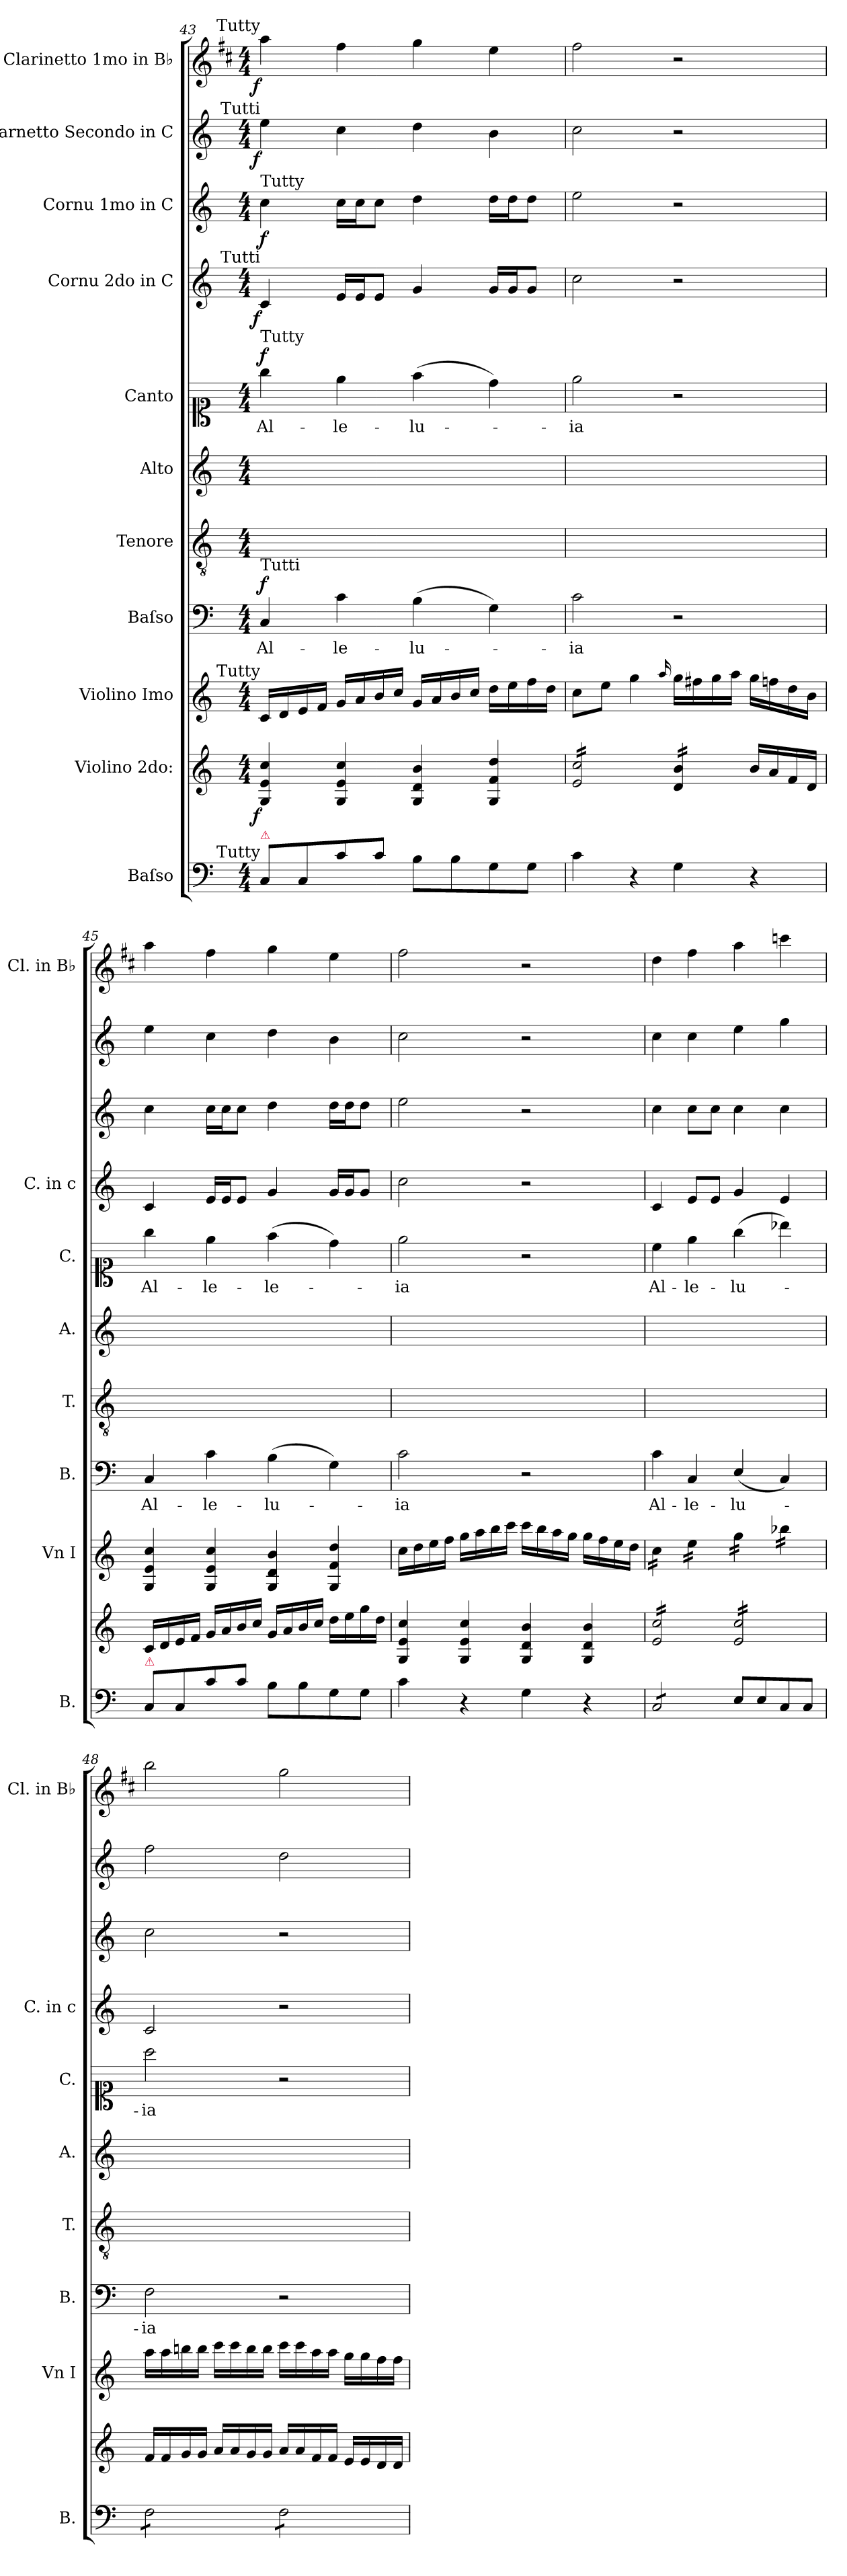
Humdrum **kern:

**kern	**dynam	**kern	**dynam	**kern	**dynam	**kern	**text	**dynam	**kern	**kern	**kern	**text	**dynam	**kern	**dynam	**kern	**dynam	**kern	**dynam	**kern	**dynam
*part11	*part11	*part10	*part10	*part9	*part9	*part8	*part8	*part8	*part7	*part6	*part5	*part5	*part5	*part4	*part4	*part3	*part3	*part2	*part2	*part1	*part1
*staff11	*staff11	*staff10	*staff10	*staff9	*staff9	*staff8	*staff8	*staff8	*staff7	*staff6	*staff5	*staff5	*staff5	*staff4	*staff4	*staff3	*staff3	*staff2	*staff2	*staff1	*staff1
*I"Baſso	*	*I"Violino 2do:	*	*I"Violino Imo	*	*I"Baſso	*	*	*I"Tenore	*I"Alto	*I"Canto	*	*	*I"Cornu 2do in C	*	*I"Cornu 1mo in C	*	*I"Clarnetto Secondo in C	*	*I"Clarinetto 1mo in B♭	*
*I'B.	*	*	*	*I'Vn I	*	*I'B.	*	*	*I'T.	*I'A.	*I'C.	*	*	*I'C. in c	*	*	*	*	*	*I'Cl. in B♭	*
*clefF4	*	*clefG2	*	*clefG2	*	*clefF4	*	*	*clefGv2	*clefG2	*clefC1	*	*	*clefG2	*	*clefG2	*	*clefG2	*	*clefG2	*
*	*	*	*	*	*	*	*	*	*	*	*	*	*	*	*	*	*	*	*	*ITrd1c2	*
*k[]	*	*k[]	*	*k[]	*	*k[]	*	*	*k[]	*k[]	*k[]	*	*	*k[]	*	*k[]	*	*k[]	*	*k[]	*
*C:	*	*C:	*	*C:	*	*C:	*	*	*C:	*C:	*C:	*	*	*C:	*	*C:	*	*C:	*	*C:	*
*M4/4	*	*M4/4	*	*M4/4	*	*M4/4	*	*	*M4/4	*M4/4	*M4/4	*	*	*M4/4	*	*M4/4	*	*M4/4	*	*M4/4	*
=43	=43	=43	=43	=43	=43	=43	=43	=43	=43	=43	=43	=43	=43	=43	=43	=43	=43	=43	=43	=43	=43
!	!	!	!	!	!	!	!	!	!	!	!	!	!	!	!	!	!	!	!	!LO:TX:a:rj:t=Tutty	!
!	!	!	!	!	!	!	!	!	!	!	!	!	!	!	!	!	!	!LO:TX:a:rj:t=Tutti	!	!	!
!	!	!	!	!	!	!	!	!	!	!	!	!	!	!	!	!LO:TX:a:t=Tutty	!	!	!	!	!
!	!	!	!	!	!	!	!	!	!	!	!	!	!	!LO:TX:a:rj:t=Tutti	!	!	!	!	!	!	!
!	!	!	!	!	!	!	!	!	!	!	!LO:TX:a:t=Tutty	!	!	!	!	!	!	!	!	!	!
!	!	!	!	!	!	!LO:TX:a:t=Tutti	!	!	!	!	!	!	!	!	!	!	!	!	!	!	!
!	!	!	!	!LO:TX:a:rj:t=Tutty	!	!	!	!	!	!	!	!	!	!	!	!	!	!	!	!	!
!LO:TX:a:color=crimson:t=⚠	!	!	!	!	!	!	!	!	!	!	!	!	!	!	!	!	!	!	!	!	!
!LO:TX:a:rj:t=Tutty	!	!	!	!	!	!	!	!	!	!	!	!	!	!	!	!	!	!	!	!	!
!	!LO:DY:b	!	!LO:DY:rj	!	!LO:DY:b	!	!	!LO:DY:a	!	!	!	!	!LO:DY:a	!	!LO:DY:rj	!	!	!	!LO:DY:rj	!	!LO:DY:rj
8C/L	for&colon;	4G/ 4e/ 4cc/	f	16c/LL	for&colon;	4C/	Al-	f	1ryy	1ryy	4gg\	Al-	f	4c/	f	4cc\	f	4ee\	f	4gg\	f
.	.	.	.	16d/	.	.	.	.	.	.	.	.	.	.	.	.	.	.	.	.	.
8C/	.	.	.	16e/	.	.	.	.	.	.	.	.	.	.	.	.	.	.	.	.	.
.	.	.	.	16f/JJ	.	.	.	.	.	.	.	.	.	.	.	.	.	.	.	.	.
8c\	.	4G/ 4e/ 4cc/	.	16g/LL	.	4c\	-le-	.	.	.	4ee\	-le-	.	16e/LL	.	16cc\LL	.	4cc\	.	4ee\	.
.	.	.	.	16a/	.	.	.	.	.	.	.	.	.	16e/J	.	16cc\J	.	.	.	.	.
8c\J	.	.	.	16b/	.	.	.	.	.	.	.	.	.	8e/J	.	8cc\J	.	.	.	.	.
.	.	.	.	16cc/JJ	.	.	.	.	.	.	.	.	.	.	.	.	.	.	.	.	.
8B\L	.	4G/ 4d/ 4b/	.	16g/LL	.	(4B\	-lu-	.	.	.	(4ff\	-lu-	.	4g/	.	4dd\	.	4dd\	.	4ff\	.
.	.	.	.	16a/	.	.	.	.	.	.	.	.	.	.	.	.	.	.	.	.	.
8B\	.	.	.	16b/	.	.	.	.	.	.	.	.	.	.	.	.	.	.	.	.	.
.	.	.	.	16cc/JJ	.	.	.	.	.	.	.	.	.	.	.	.	.	.	.	.	.
8G\	.	4G/ 4f/ 4dd/	.	16dd\LL	.	4G\)	.	.	.	.	4dd\)	.	.	16g/LL	.	16dd\LL	.	4b\	.	4dd\	.
.	.	.	.	16ee\	.	.	.	.	.	.	.	.	.	16g/J	.	16dd\J	.	.	.	.	.
8G\J	.	.	.	16ff\	.	.	.	.	.	.	.	.	.	8g/J	.	8dd\J	.	.	.	.	.
.	.	.	.	16dd\JJ	.	.	.	.	.	.	.	.	.	.	.	.	.	.	.	.	.
=44	=44	=44	=44	=44	=44	=44	=44	=44	=44	=44	=44	=44	=44	=44	=44	=44	=44	=44	=44	=44	=44
*	*	*tremolo	*	*	*	*	*	*	*	*	*	*	*	*	*	*	*	*	*	*	*
4c\	.	16e/ 16cc/LL	.	8cc\L	.	2c\	-ia	.	1ryy	1ryy	2ee\	-ia	.	2cc\	.	2ee\	.	2cc\	.	2ee\	.
.	.	16e/ 16cc/	.	.	.	.	.	.	.	.	.	.	.	.	.	.	.	.	.	.	.
.	.	16e/ 16cc/	.	8ee\J	.	.	.	.	.	.	.	.	.	.	.	.	.	.	.	.	.
.	.	16e/ 16cc/	.	.	.	.	.	.	.	.	.	.	.	.	.	.	.	.	.	.	.
4r	.	16e/ 16cc/	.	4gg\	.	.	.	.	.	.	.	.	.	.	.	.	.	.	.	.	.
.	.	16e/ 16cc/	.	.	.	.	.	.	.	.	.	.	.	.	.	.	.	.	.	.	.
.	.	16e/ 16cc/	.	.	.	.	.	.	.	.	.	.	.	.	.	.	.	.	.	.	.
.	.	16e/ 16cc/JJ	.	.	.	.	.	.	.	.	.	.	.	.	.	.	.	.	.	.	.
.	.	.	.	16qqaa/	.	.	.	.	.	.	.	.	.	.	.	.	.	.	.	.	.
4G\	.	16d/ 16b/LL	.	16gg\LL	.	2r	.	.	.	.	2r	.	.	2r	.	2r	.	2r	.	2r	.
.	.	16d/ 16b/	.	16ff#X\	.	.	.	.	.	.	.	.	.	.	.	.	.	.	.	.	.
.	.	16d/ 16b/	.	16gg\	.	.	.	.	.	.	.	.	.	.	.	.	.	.	.	.	.
.	.	16d/ 16b/JJ	.	16aa\JJ	.	.	.	.	.	.	.	.	.	.	.	.	.	.	.	.	.
*	*	*Xtremolo	*	*	*	*	*	*	*	*	*	*	*	*	*	*	*	*	*	*	*
4r	.	16b/LL	.	16gg\LL	.	.	.	.	.	.	.	.	.	.	.	.	.	.	.	.	.
.	.	16a/	.	16ffn\	.	.	.	.	.	.	.	.	.	.	.	.	.	.	.	.	.
.	.	16f/	.	16dd\	.	.	.	.	.	.	.	.	.	.	.	.	.	.	.	.	.
.	.	16d/JJ	.	16b\JJ	.	.	.	.	.	.	.	.	.	.	.	.	.	.	.	.	.
=45	=45	=45	=45	=45	=45	=45	=45	=45	=45	=45	=45	=45	=45	=45	=45	=45	=45	=45	=45	=45	=45
!LO:TX:a:color=crimson:t=⚠	!	!	!	!	!	!	!	!	!	!	!	!	!	!	!	!	!	!	!	!	!
8C/L	.	16c/LL	.	4G/ 4e/ 4cc/	.	4C/	Al-	.	1ryy	1ryy	4gg\	Al-	.	4c/	.	4cc\	.	4ee\	.	4gg\	.
.	.	16d/	.	.	.	.	.	.	.	.	.	.	.	.	.	.	.	.	.	.	.
8C/	.	16e/	.	.	.	.	.	.	.	.	.	.	.	.	.	.	.	.	.	.	.
.	.	16f/JJ	.	.	.	.	.	.	.	.	.	.	.	.	.	.	.	.	.	.	.
8c\	.	16g/LL	.	4G/ 4e/ 4cc/	.	4c\	-le-	.	.	.	4ee\	-le-	.	16e/LL	.	16cc\LL	.	4cc\	.	4ee\	.
.	.	16a/	.	.	.	.	.	.	.	.	.	.	.	16e/J	.	16cc\J	.	.	.	.	.
8c\J	.	16b/	.	.	.	.	.	.	.	.	.	.	.	8e/J	.	8cc\J	.	.	.	.	.
.	.	16cc/JJ	.	.	.	.	.	.	.	.	.	.	.	.	.	.	.	.	.	.	.
8B\L	.	16g/LL	.	4G/ 4d/ 4b/	.	(4B\	-lu-	.	.	.	(4ff\	-le-	.	4g/	.	4dd\	.	4dd\	.	4ff\	.
.	.	16a/	.	.	.	.	.	.	.	.	.	.	.	.	.	.	.	.	.	.	.
8B\	.	16b/	.	.	.	.	.	.	.	.	.	.	.	.	.	.	.	.	.	.	.
.	.	16cc/JJ	.	.	.	.	.	.	.	.	.	.	.	.	.	.	.	.	.	.	.
8G\	.	16dd\LL	.	4G/ 4f/ 4dd/	.	4G\)	.	.	.	.	4dd\)	.	.	16g/LL	.	16dd\LL	.	4b\	.	4dd\	.
.	.	16ee\	.	.	.	.	.	.	.	.	.	.	.	16g/J	.	16dd\J	.	.	.	.	.
8G\J	.	16gg\	.	.	.	.	.	.	.	.	.	.	.	8g/J	.	8dd\J	.	.	.	.	.
.	.	16dd\JJ	.	.	.	.	.	.	.	.	.	.	.	.	.	.	.	.	.	.	.
=46	=46	=46	=46	=46	=46	=46	=46	=46	=46	=46	=46	=46	=46	=46	=46	=46	=46	=46	=46	=46	=46
4c\	.	4G/ 4e/ 4cc/	.	16cc\LL	.	2c\	-ia	.	1ryy	1ryy	2ee\	-ia	.	2cc\	.	2ee\	.	2cc\	.	2ee\	.
.	.	.	.	16dd\	.	.	.	.	.	.	.	.	.	.	.	.	.	.	.	.	.
.	.	.	.	16ee\	.	.	.	.	.	.	.	.	.	.	.	.	.	.	.	.	.
.	.	.	.	16ff\JJ	.	.	.	.	.	.	.	.	.	.	.	.	.	.	.	.	.
4r	.	4G/ 4e/ 4cc/	.	16gg\LL	.	.	.	.	.	.	.	.	.	.	.	.	.	.	.	.	.
.	.	.	.	16aa\	.	.	.	.	.	.	.	.	.	.	.	.	.	.	.	.	.
.	.	.	.	16bb\	.	.	.	.	.	.	.	.	.	.	.	.	.	.	.	.	.
.	.	.	.	16ccc\JJ	.	.	.	.	.	.	.	.	.	.	.	.	.	.	.	.	.
4G\	.	4G/ 4d/ 4b/	.	16ccc\LL	.	2r	.	.	.	.	2r	.	.	2r	.	2r	.	2r	.	2r	.
.	.	.	.	16bb\	.	.	.	.	.	.	.	.	.	.	.	.	.	.	.	.	.
.	.	.	.	16aa\	.	.	.	.	.	.	.	.	.	.	.	.	.	.	.	.	.
.	.	.	.	16gg\JJ	.	.	.	.	.	.	.	.	.	.	.	.	.	.	.	.	.
4r	.	4G/ 4d/ 4b/	.	16gg\LL	.	.	.	.	.	.	.	.	.	.	.	.	.	.	.	.	.
.	.	.	.	16ff\	.	.	.	.	.	.	.	.	.	.	.	.	.	.	.	.	.
.	.	.	.	16ee\	.	.	.	.	.	.	.	.	.	.	.	.	.	.	.	.	.
.	.	.	.	16dd\JJ	.	.	.	.	.	.	.	.	.	.	.	.	.	.	.	.	.
=47	=47	=47	=47	=47	=47	=47	=47	=47	=47	=47	=47	=47	=47	=47	=47	=47	=47	=47	=47	=47	=47
*tremolo	*	*	*	*	*	*	*	*	*	*	*	*	*	*	*	*	*	*	*	*	*
*	*	*tremolo	*	*	*	*	*	*	*	*	*	*	*	*	*	*	*	*	*	*	*
*	*	*	*	*tremolo	*	*	*	*	*	*	*	*	*	*	*	*	*	*	*	*	*
8C/L	.	16e/ 16cc/LL	.	16cc\LL	.	4c\	Al-	.	1ryy	1ryy	4cc\	Al-	.	4c/	.	4cc\	.	4cc\	.	4cc\	.
.	.	16e/ 16cc/	.	16cc\	.	.	.	.	.	.	.	.	.	.	.	.	.	.	.	.	.
8C/	.	16e/ 16cc/	.	16cc\	.	.	.	.	.	.	.	.	.	.	.	.	.	.	.	.	.
.	.	16e/ 16cc/	.	16cc\JJ	.	.	.	.	.	.	.	.	.	.	.	.	.	.	.	.	.
8C/	.	16e/ 16cc/	.	16ee\LL	.	4C/	-le-	.	.	.	4ee\	-le-	.	8e/L	.	8cc\L	.	4cc\	.	4ee\	.
.	.	16e/ 16cc/	.	16ee\	.	.	.	.	.	.	.	.	.	.	.	.	.	.	.	.	.
8C/J	.	16e/ 16cc/	.	16ee\	.	.	.	.	.	.	.	.	.	8e/J	.	8cc\J	.	.	.	.	.
*Xtremolo	*	*	*	*	*	*	*	*	*	*	*	*	*	*	*	*	*	*	*	*	*
.	.	16e/ 16cc/JJ	.	16ee\JJ	.	.	.	.	.	.	.	.	.	.	.	.	.	.	.	.	.
8E/L	.	16e/ 16cc/LL	.	16gg\LL	.	(4E/	-lu-	.	.	.	(4gg\	-lu-	.	4g/	.	4cc\	.	4ee\	.	4gg\	.
.	.	16e/ 16cc/	.	16gg\	.	.	.	.	.	.	.	.	.	.	.	.	.	.	.	.	.
8E/	.	16e/ 16cc/	.	16gg\	.	.	.	.	.	.	.	.	.	.	.	.	.	.	.	.	.
.	.	16e/ 16cc/	.	16gg\JJ	.	.	.	.	.	.	.	.	.	.	.	.	.	.	.	.	.
8C/	.	16e/ 16cc/	.	16bb-X\LL	.	4C/)	.	.	.	.	4bb-X\)	.	.	4e/	.	4cc\	.	4gg\	.	4bb-X\	.
.	.	16e/ 16cc/	.	16bb-X\	.	.	.	.	.	.	.	.	.	.	.	.	.	.	.	.	.
8C/J	.	16e/ 16cc/	.	16bb-X\	.	.	.	.	.	.	.	.	.	.	.	.	.	.	.	.	.
.	.	16e/ 16cc/JJ	.	16bb-X\JJ	.	.	.	.	.	.	.	.	.	.	.	.	.	.	.	.	.
*	*	*	*	*Xtremolo	*	*	*	*	*	*	*	*	*	*	*	*	*	*	*	*	*
*	*	*Xtremolo	*	*	*	*	*	*	*	*	*	*	*	*	*	*	*	*	*	*	*
=48	=48	=48	=48	=48	=48	=48	=48	=48	=48	=48	=48	=48	=48	=48	=48	=48	=48	=48	=48	=48	=48
*tremolo	*	*	*	*	*	*	*	*	*	*	*	*	*	*	*	*	*	*	*	*	*
8F\L	.	16f/LL	.	16aa\LL	.	2F\	-ia	.	1ryy	1ryy	2aa\	-ia	.	2c/	.	2cc\	.	2ff\	.	2aa\	.
.	.	16f/	.	16aa\	.	.	.	.	.	.	.	.	.	.	.	.	.	.	.	.	.
8F\	.	16g/	.	16bbn\	.	.	.	.	.	.	.	.	.	.	.	.	.	.	.	.	.
.	.	16g/JJ	.	16bb\JJ	.	.	.	.	.	.	.	.	.	.	.	.	.	.	.	.	.
8F\	.	16a/LL	.	16ccc\LL	.	.	.	.	.	.	.	.	.	.	.	.	.	.	.	.	.
.	.	16a/	.	16ccc\	.	.	.	.	.	.	.	.	.	.	.	.	.	.	.	.	.
8F\J	.	16g/	.	16bb\	.	.	.	.	.	.	.	.	.	.	.	.	.	.	.	.	.
.	.	16g/JJ	.	16bb\JJ	.	.	.	.	.	.	.	.	.	.	.	.	.	.	.	.	.
8F\L	.	16a/LL	.	16ccc\LL	.	2r	.	.	.	.	2r	.	.	2r	.	2r	.	2dd\	.	2ff\	.
.	.	16a/	.	16ccc\	.	.	.	.	.	.	.	.	.	.	.	.	.	.	.	.	.
8F\	.	16f/	.	16aa\	.	.	.	.	.	.	.	.	.	.	.	.	.	.	.	.	.
.	.	16f/JJ	.	16aa\JJ	.	.	.	.	.	.	.	.	.	.	.	.	.	.	.	.	.
8F\	.	16e/LL	.	16gg\LL	.	.	.	.	.	.	.	.	.	.	.	.	.	.	.	.	.
.	.	16e/	.	16gg\	.	.	.	.	.	.	.	.	.	.	.	.	.	.	.	.	.
8F\J	.	16d/	.	16ff\	.	.	.	.	.	.	.	.	.	.	.	.	.	.	.	.	.
*Xtremolo	*	*	*	*	*	*	*	*	*	*	*	*	*	*	*	*	*	*	*	*	*
.	.	16d/JJ	.	16ff\JJ	.	.	.	.	.	.	.	.	.	.	.	.	.	.	.	.	.
=	=	=	=	=	=	=	=	=	=	=	=	=	=	=	=	=	=	=	=	=	=
*-	*-	*-	*-	*-	*-	*-	*-	*-	*-	*-	*-	*-	*-	*-	*-	*-	*-	*-	*-	*-	*-
